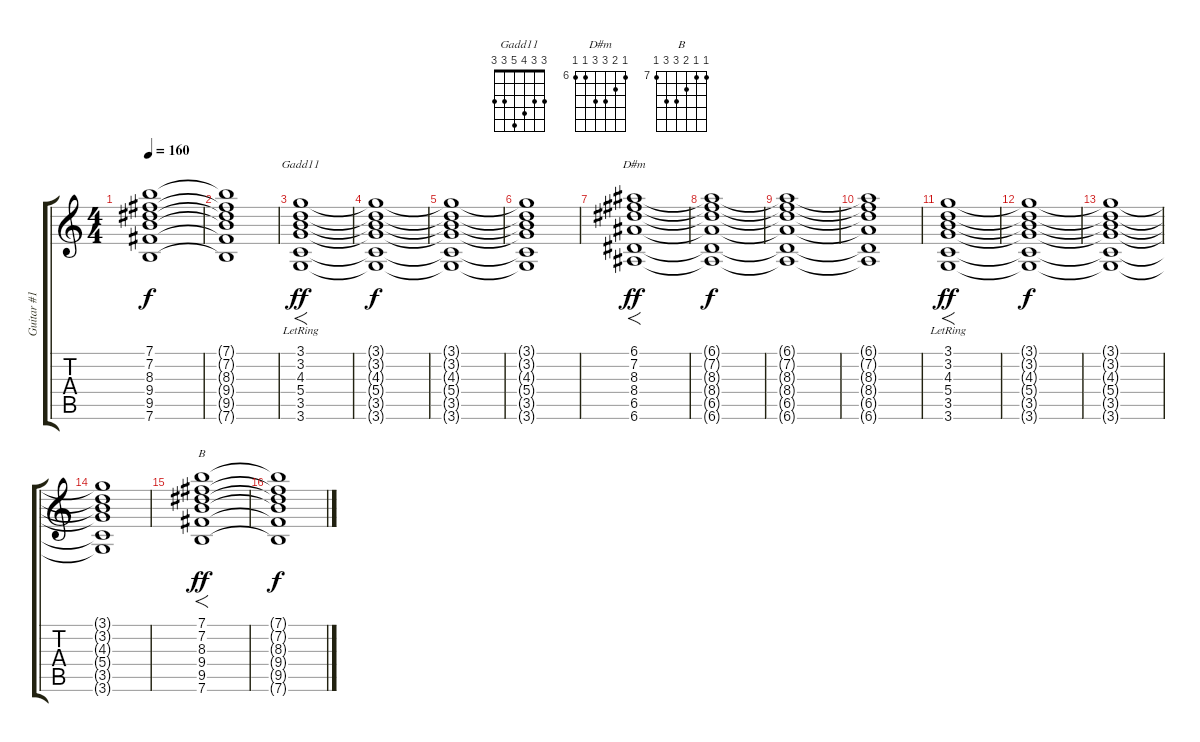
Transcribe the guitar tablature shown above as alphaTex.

\track ("Guitar #1 (clean)" "Guitar #1 ") {instrument electricguitarclean}
\staff {score tabs}
\tuning (E4 B3 G3 D3 A2 E2) {hide}
\chord ("Gadd11" 3 3 4 5 3 3)
\chord ("D#m" 6 7 8 8 6 6) {firstfret 6}
\chord ("B" 7 7 8 9 9 7) {firstfret 7}
\ts (4 4)
\tempo 160
\clef g2
\ks c
(7.1{t} 7.2{t} 8.3{t} 9.4{t} 9.5{t} 7.6{t}).1{dy f} |
(7.1{t} 7.2{t} 8.3{t} 9.4{t} 9.5{t} 7.6{t}).1 |
(3.1{lr} 3.2{lr} 4.3{lr} 5.4{lr} 3.5{lr} 3.6{lr}).1{f ch "Gadd11" dy ff} |
(3.1{t} 3.2{t} 4.3{t} 5.4{t} 3.5{t} 3.6{t}).1{dy f} |
(3.1{t} 3.2{t} 4.3{t} 5.4{t} 3.5{t} 3.6{t}).1 |
(3.1{t} 3.2{t} 4.3{t} 5.4{t} 3.5{t} 3.6{t}).1 |
(6.1 7.2 8.3 8.4 6.5 6.6).1{f ch "D#m" dy ff} |
(6.1{t} 7.2{t} 8.3{t} 8.4{t} 6.5{t} 6.6{t}).1{dy f} |
(6.1{t} 7.2{t} 8.3{t} 8.4{t} 6.5{t} 6.6{t}).1 |
(6.1{t} 7.2{t} 8.3{t} 8.4{t} 6.5{t} 6.6{t}).1 |
(3.1{lr} 3.2{lr} 4.3{lr} 5.4{lr} 3.5{lr} 3.6{lr}).1{f dy ff} |
(3.1{t} 3.2{t} 4.3{t} 5.4{t} 3.5{t} 3.6{t}).1{dy f} |
(3.1{t} 3.2{t} 4.3{t} 5.4{t} 3.5{t} 3.6{t}).1 |
(3.1{t} 3.2{t} 4.3{t} 5.4{t} 3.5{t} 3.6{t}).1 |
(7.1 7.2 8.3 9.4 9.5 7.6).1{f ch "B" dy ff} |
(7.1{t} 7.2{t} 8.3{t} 9.4{t} 9.5{t} 7.6{t}).1{dy f}
